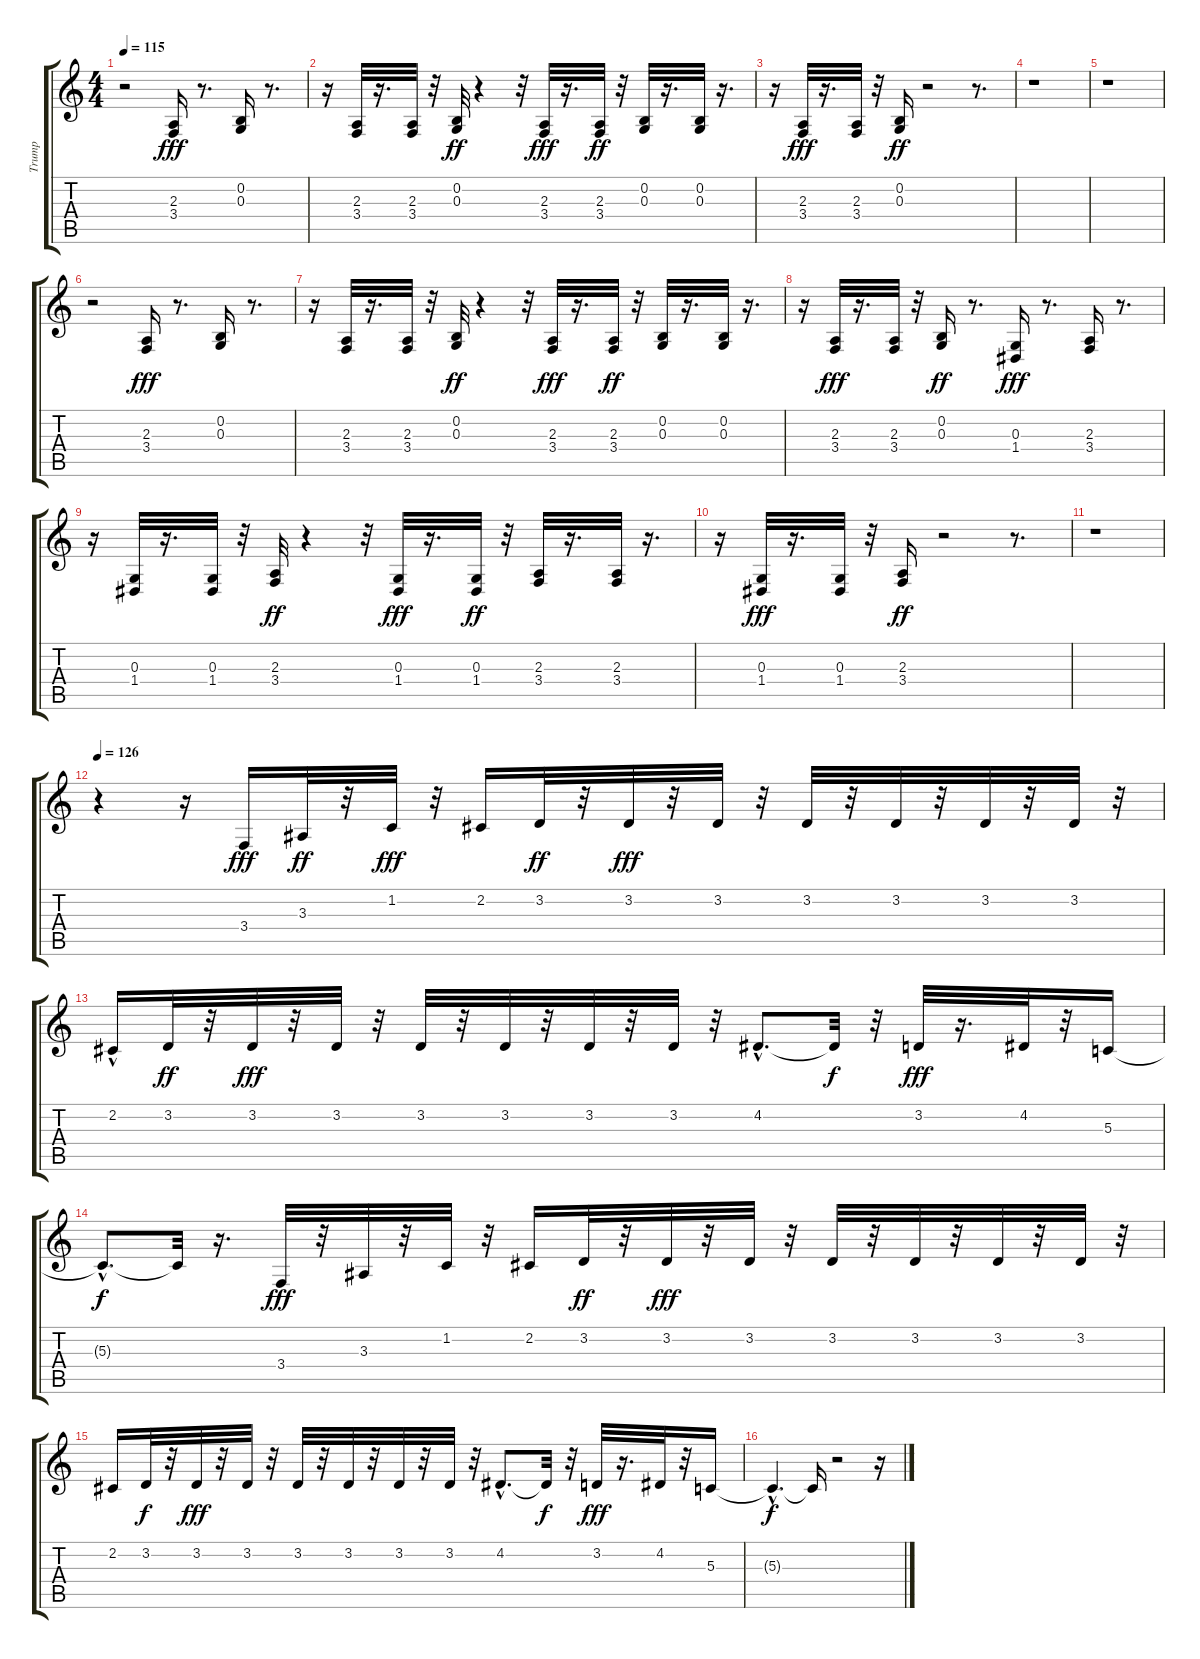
\track ("Trump" "Trump") {instrument trumpet}
\staff {score tabs}
\tuning (E4 B3 G3 D3 A2 E2) {hide}
\ts (4 4)
\tempo 115
\clef g2
\ks c
r.2{dy ff} (2.3 3.4).16{dy fff} r.8{d} (0.2 0.3).16 r.8{d} |
r.16 (2.3 3.4).32 r.16{d} (2.3 3.4).32 r.32 (0.2 0.3).32{dy ff} r.4 r.32 (2.3 3.4).32{dy fff} r.16{d} (2.3 3.4).32{dy ff} r.32 (0.2 0.3).32 r.16{d} (0.2 0.3).32 r.16{d} |
r.16 (2.3 3.4).32{dy fff} r.16{d} (2.3 3.4).32 r.32 (0.2 0.3).16{dy ff} r.2 r.8{d} |
r.1 |
r.1 |
r.2 (2.3 3.4).16{dy fff} r.8{d} (0.2 0.3).16 r.8{d} |
r.16 (2.3 3.4).32 r.16{d} (2.3 3.4).32 r.32 (0.2 0.3).32{dy ff} r.4 r.32 (2.3 3.4).32{dy fff} r.16{d} (2.3 3.4).32{dy ff} r.32 (0.2 0.3).32 r.16{d} (0.2 0.3).32 r.16{d} |
r.16 (2.3 3.4).32{dy fff} r.16{d} (2.3 3.4).32 r.32 (0.2 0.3).16{dy ff} r.8{d} (0.3 1.4).16{dy fff} r.8{d} (2.3 3.4).16 r.8{d} |
r.16 (0.3 1.4).32 r.16{d} (0.3 1.4).32 r.32 (2.3 3.4).32{dy ff} r.4 r.32 (0.3 1.4).32{dy fff} r.16{d} (0.3 1.4).32{dy ff} r.32 (2.3 3.4).32 r.16{d} (2.3 3.4).32 r.16{d} |
r.16 (0.3 1.4).32{dy fff} r.16{d} (0.3 1.4).32 r.32 (2.3 3.4).16{dy ff} r.2 r.8{d} |
r.1 |
\tempo 126
r.4 r.16 3.4.16{dy fff} 3.3.32{dy ff} r.32 1.2.32{dy fff} r.32 2.2.16 3.2.32{dy ff} r.32 3.2.32{dy fff} r.32 3.2.32 r.32 3.2.32 r.32 3.2.32 r.32 3.2.32 r.32 3.2.32 r.32 |
2.2{hac}.16 3.2.32{dy ff} r.32 3.2.32{dy fff} r.32 3.2.32 r.32 3.2.32 r.32 3.2.32 r.32 3.2.32 r.32 3.2.32 r.32 4.2{hac}.8{d} 4.2{t}.32{dy f} r.32 3.2.32{dy fff} r.16{d} 4.2.32 r.32 5.3.16 |
5.3{hac t}.8{d dy f} 5.3{t}.32 r.16{d} 3.4.32{dy fff} r.32 3.3.32 r.32 1.2.32 r.32 2.2.16 3.2.32{dy ff} r.32 3.2.32{dy fff} r.32 3.2.32 r.32 3.2.32 r.32 3.2.32 r.32 3.2.32 r.32 3.2.32 r.32 |
2.2.16 3.2.32{dy f} r.32 3.2.32{dy fff} r.32 3.2.32 r.32 3.2.32 r.32 3.2.32 r.32 3.2.32 r.32 3.2.32 r.32 4.2{hac}.8{d} 4.2{t}.32{dy f} r.32 3.2.32{dy fff} r.16{d} 4.2.32 r.32 5.3.16 |
5.3{hac t}.4{d dy f} 5.3{t}.16 r.2 r.16
